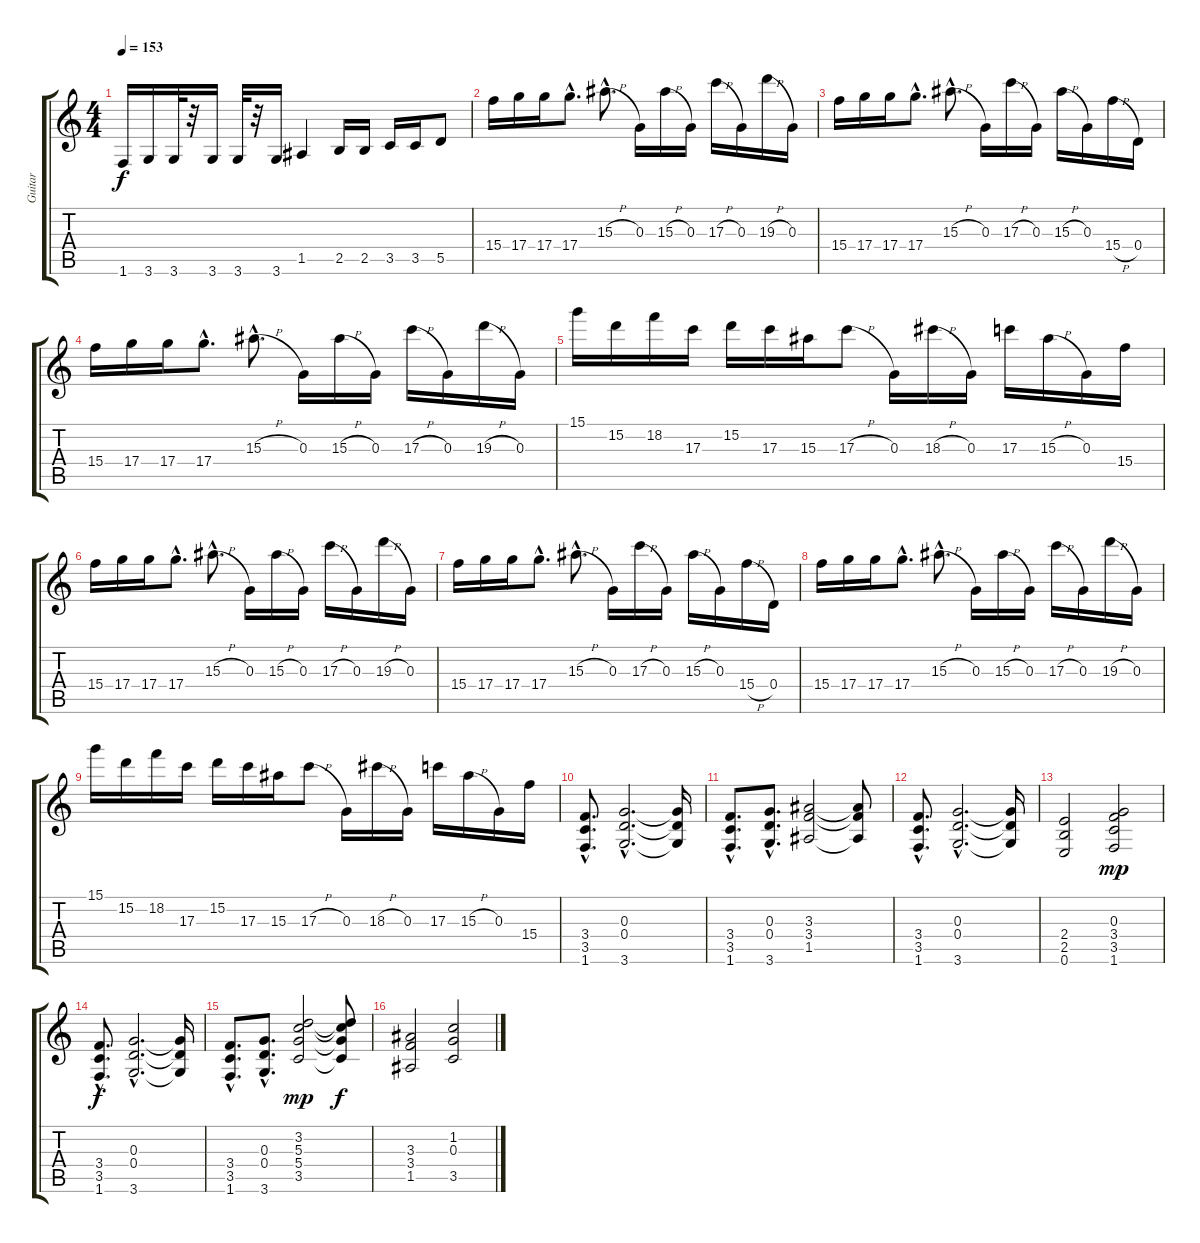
\track ("Guitar" "Guitar") {instrument distortionguitar}
\staff {score tabs}
\tuning (E4 B3 G3 D3 A2 E2) {hide}
\ts (4 4)
\tempo 153
\clef g2
\ks c
1.6.16{dy f} 3.6.16 3.6.32 r.32 3.6.16 3.6.32 r.32 3.6.16 1.5.4 2.5.16 2.5.16 3.5.16 3.5.16 5.5.8 |
15.4.16 17.4.16 17.4.16 17.4{hac}.8{d} 15.3{h hac}.8{d} 0.3.16 15.3{h}.16 0.3.16 17.3{h}.16 0.3.16 19.3{h}.16 0.3.16 |
15.4.16 17.4.16 17.4.16 17.4{hac}.8{d} 15.3{h hac}.8{d} 0.3.16 17.3{h}.16 0.3.16 15.3{h}.16 0.3.16 15.4{h}.16 0.4.16 |
15.4.16 17.4.16 17.4.16 17.4{hac}.8{d} 15.3{h hac}.8{d} 0.3.16 15.3{h}.16 0.3.16 17.3{h}.16 0.3.16 19.3{h}.16 0.3.16 |
15.1.16 15.2.16 18.2.16 17.3.16 15.2.16 17.3.16 15.3.16 17.3{h}.8 0.3.16 18.3{h}.16 0.3.16 17.3.16 15.3{h}.16 0.3.16 15.4.16 |
15.4.16 17.4.16 17.4.16 17.4{hac}.8{d} 15.3{h hac}.8{d} 0.3.16 15.3{h}.16 0.3.16 17.3{h}.16 0.3.16 19.3{h}.16 0.3.16 |
15.4.16 17.4.16 17.4.16 17.4{hac}.8{d} 15.3{h hac}.8{d} 0.3.16 17.3{h}.16 0.3.16 15.3{h}.16 0.3.16 15.4{h}.16 0.4.16 |
15.4.16 17.4.16 17.4.16 17.4{hac}.8{d} 15.3{h hac}.8{d} 0.3.16 15.3{h}.16 0.3.16 17.3{h}.16 0.3.16 19.3{h}.16 0.3.16 |
15.1.16 15.2.16 18.2.16 17.3.16 15.2.16 17.3.16 15.3.16 17.3{h}.8 0.3.16 18.3{h}.16 0.3.16 17.3.16 15.3{h}.16 0.3.16 15.4.16 |
(3.4{hac} 3.5{hac} 1.6{hac}).8{d} (0.3{hac} 0.4{hac} 3.6{hac}).2{d} (0.3{t} 0.4{t} 3.6{t}).16 |
(3.4{hac} 3.5{hac} 1.6{hac}).8{d} (0.3{hac} 0.4{hac} 3.6{hac}).8{d} (3.3 3.4 1.5).2 (3.3{t} 3.4{t} 1.5{t}).8 |
(3.4{hac} 3.5{hac} 1.6{hac}).8{d} (0.3{hac} 0.4{hac} 3.6{hac}).2{d} (0.3{t} 0.4{t} 3.6{t}).16 |
(2.4 2.5 0.6).2 (0.3 3.4 3.5 1.6).2{dy mp} |
(3.4{hac} 3.5{hac} 1.6{hac}).8{d dy f} (0.3{hac} 0.4{hac} 3.6{hac}).2{d} (0.3{t} 0.4{t} 3.6{t}).16 |
(3.4{hac} 3.5{hac} 1.6{hac}).8{d} (0.3{hac} 0.4{hac} 3.6{hac}).8{d} (3.2 5.3 5.4 3.5).2{dy mp} (3.2{t} 5.3{t} 5.4{t} 3.5{t}).8{dy f} |
(3.3 3.4 1.5).2 (1.2 0.3 3.5).2
